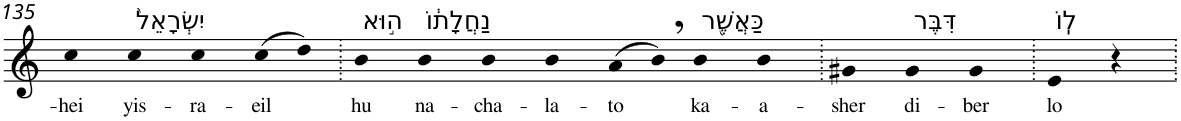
**kern	**text
*part1	*part1
*staff1	*staff1
*I"Piano	*
*I'Pno	*
!!LO:PB:g=z
*clefG2	*
*k[]	*
=135	=135
!	!LO:LY:b
4cc	-hei
!LO:TX:a:t=יִשְׂרָאֵל֙	!
!	!LO:LY:b
4cc	yis-
!	!LO:LY:b
4cc	-ra-
!	!LO:LY:b
(>8cc	-eil
8dd)	.
=136.	=136.
!LO:TX:a:t=ה֣וּא	!
!	!LO:LY:b
4b	hu
!LO:TX:a:t=נַחֲלָת֔וֹ	!
!	!LO:LY:b
4b	na-
!	!LO:LY:b
4b	-cha-
!	!LO:LY:b
4b	-la-
!	!LO:LY:b
(>8a	-to
8b,)	.
!LO:TX:a:t=כַּאֲשֶׁ֖ר	!
!	!LO:LY:b
4b	ka-
!	!LO:LY:b
4b	-a-
=137.	=137.
!	!LO:LY:b
4g#X	-sher
!LO:TX:a:t=דִּבֶּר	!
!	!LO:LY:b
4g#	di-
!	!LO:LY:b
4g#	-ber
=138.	=138.
!LO:TX:a:t=לֽוֹ	!
!	!LO:LY:b
4e	lo
4r	.
=.	=.
*-	*-
